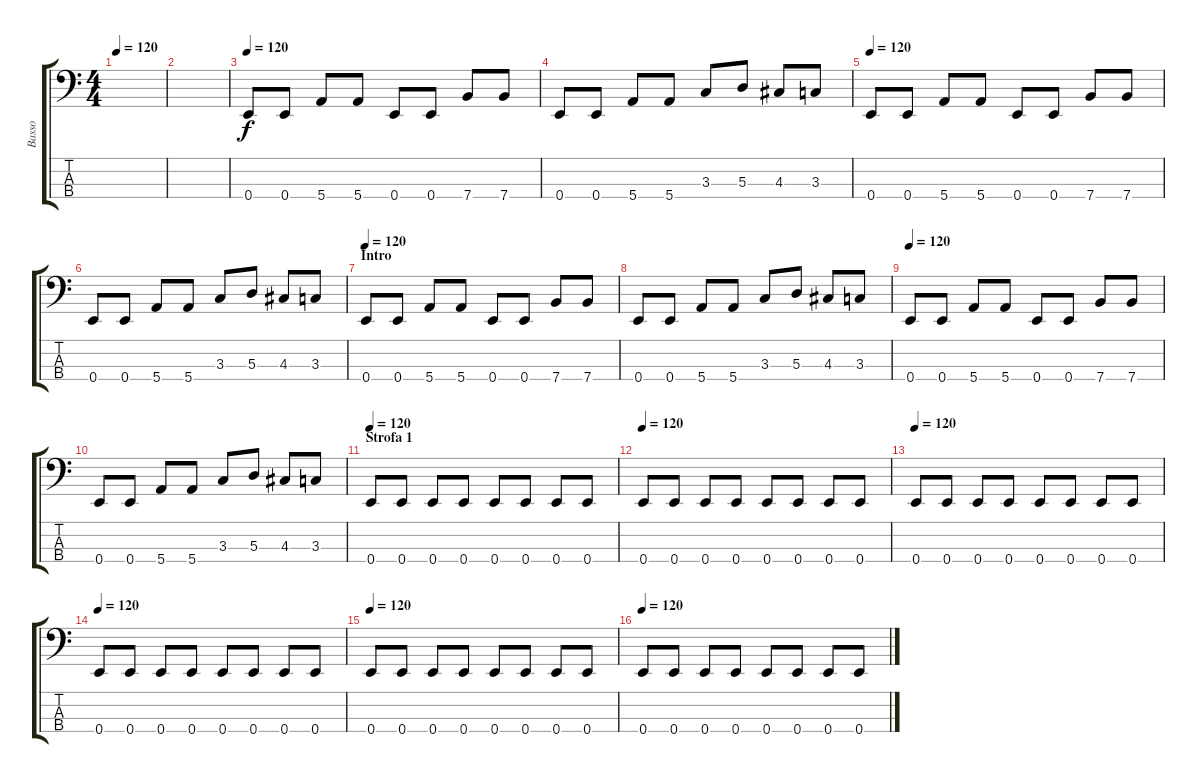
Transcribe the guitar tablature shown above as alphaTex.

\track ("Basso" "Basso") {instrument electricbasspick}
\staff {score tabs}
\tuning (G2 D2 A1 E1) {hide}
\ts (4 4)
\tempo 120
\clef f4
\ks c
|
|
\tempo 120
0.4.8 0.4.8 5.4.8 5.4.8 0.4.8 0.4.8 7.4.8 7.4.8 |
0.4.8 0.4.8 5.4.8 5.4.8 3.3.8 5.3.8 4.3.8 3.3.8 |
\tempo 120
0.4.8 0.4.8 5.4.8 5.4.8 0.4.8 0.4.8 7.4.8 7.4.8 |
0.4.8 0.4.8 5.4.8 5.4.8 3.3.8 5.3.8 4.3.8 3.3.8 |
\section ("" "Intro")
\tempo 120
0.4.8 0.4.8 5.4.8 5.4.8 0.4.8 0.4.8 7.4.8 7.4.8 |
0.4.8 0.4.8 5.4.8 5.4.8 3.3.8 5.3.8 4.3.8 3.3.8 |
\tempo 120
0.4.8 0.4.8 5.4.8 5.4.8 0.4.8 0.4.8 7.4.8 7.4.8 |
0.4.8 0.4.8 5.4.8 5.4.8 3.3.8 5.3.8 4.3.8 3.3.8 |
\section ("" "Strofa 1")
\tempo 120
0.4.8 0.4.8 0.4.8 0.4.8 0.4.8 0.4.8 0.4.8 0.4.8 |
\tempo 120
0.4.8 0.4.8 0.4.8 0.4.8 0.4.8 0.4.8 0.4.8 0.4.8 |
\tempo 120
0.4.8 0.4.8 0.4.8 0.4.8 0.4.8 0.4.8 0.4.8 0.4.8 |
\tempo 120
0.4.8 0.4.8 0.4.8 0.4.8 0.4.8 0.4.8 0.4.8 0.4.8 |
\tempo 120
0.4.8 0.4.8 0.4.8 0.4.8 0.4.8 0.4.8 0.4.8 0.4.8 |
\tempo 120
0.4.8 0.4.8 0.4.8 0.4.8 0.4.8 0.4.8 0.4.8 0.4.8
